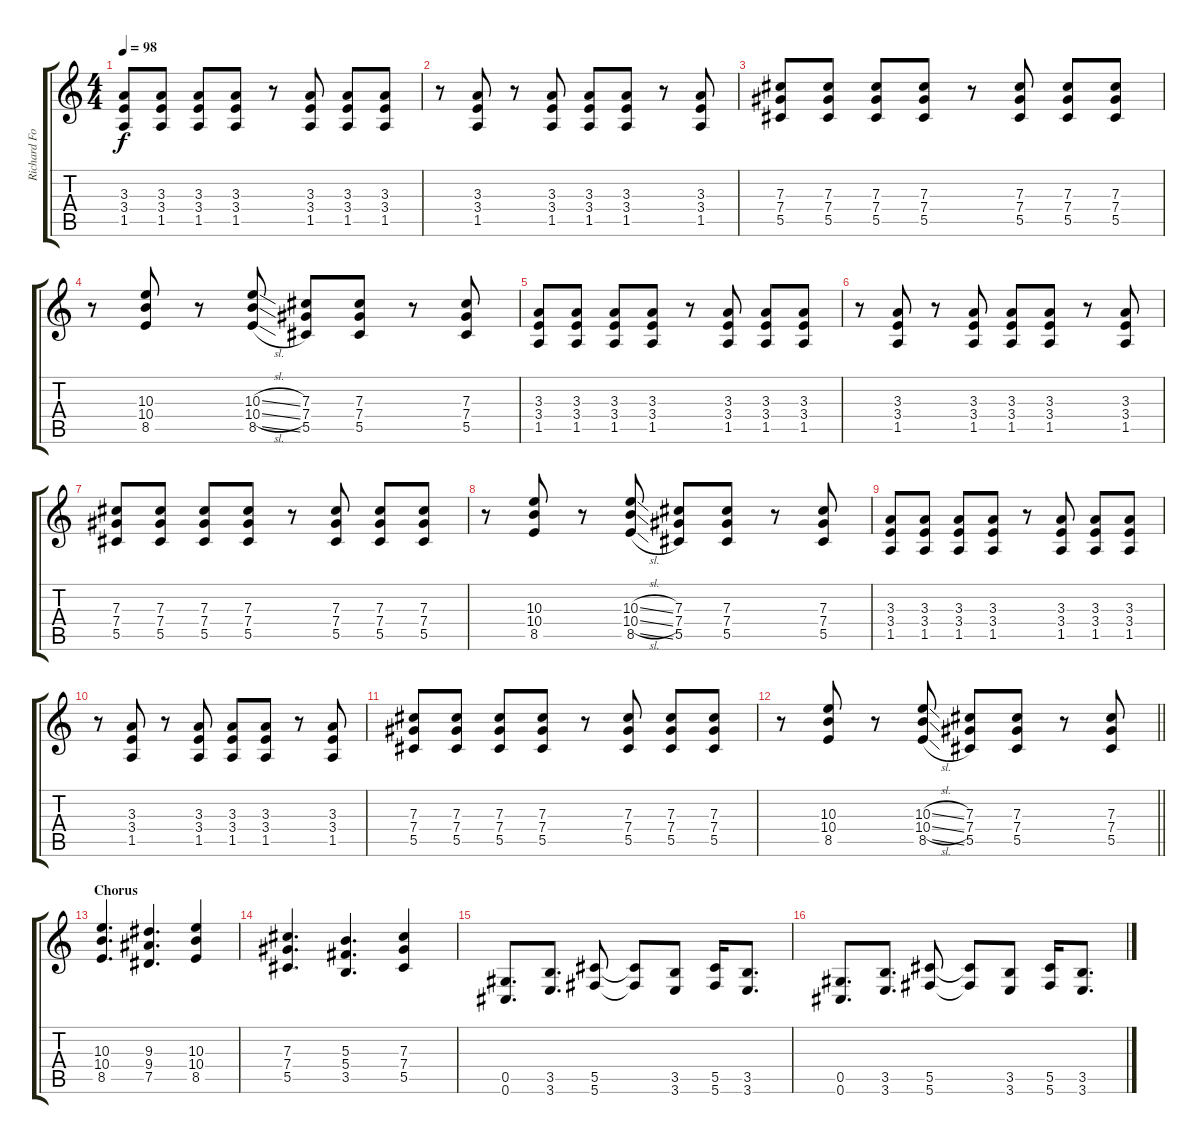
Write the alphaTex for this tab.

\track ("Richard Fortus" "Richard Fo") {instrument distortionguitar}
\staff {score tabs}
\tuning (Eb4 Bb3 Gb3 Db3 Ab2 Db2) {hide}
\ts (4 4)
\tempo 98
\clef g2
\ks c
(3.3 3.4 1.5).8{dy f} (3.3 3.4 1.5).8 (3.3 3.4 1.5).8 (3.3 3.4 1.5).8 r.8 (3.3 3.4 1.5).8 (3.3 3.4 1.5).8 (3.3 3.4 1.5).8 |
r.8 (3.3 3.4 1.5).8 r.8 (3.3 3.4 1.5).8 (3.3 3.4 1.5).8 (3.3 3.4 1.5).8 r.8 (3.3 3.4 1.5).8 |
(7.3 7.4 5.5).8 (7.3 7.4 5.5).8 (7.3 7.4 5.5).8 (7.3 7.4 5.5).8 r.8 (7.3 7.4 5.5).8 (7.3 7.4 5.5).8 (7.3 7.4 5.5).8 |
r.8 (10.3 10.4 8.5).8 r.8 (10.3{sl} 10.4{sl} 8.5{sl}).8 (7.3 7.4 5.5).8 (7.3 7.4 5.5).8 r.8 (7.3 7.4 5.5).8 |
(3.3 3.4 1.5).8 (3.3 3.4 1.5).8 (3.3 3.4 1.5).8 (3.3 3.4 1.5).8 r.8 (3.3 3.4 1.5).8 (3.3 3.4 1.5).8 (3.3 3.4 1.5).8 |
r.8 (3.3 3.4 1.5).8 r.8 (3.3 3.4 1.5).8 (3.3 3.4 1.5).8 (3.3 3.4 1.5).8 r.8 (3.3 3.4 1.5).8 |
(7.3 7.4 5.5).8 (7.3 7.4 5.5).8 (7.3 7.4 5.5).8 (7.3 7.4 5.5).8 r.8 (7.3 7.4 5.5).8 (7.3 7.4 5.5).8 (7.3 7.4 5.5).8 |
r.8 (10.3 10.4 8.5).8 r.8 (10.3{sl} 10.4{sl} 8.5{sl}).8 (7.3 7.4 5.5).8 (7.3 7.4 5.5).8 r.8 (7.3 7.4 5.5).8 |
(3.3 3.4 1.5).8 (3.3 3.4 1.5).8 (3.3 3.4 1.5).8 (3.3 3.4 1.5).8 r.8 (3.3 3.4 1.5).8 (3.3 3.4 1.5).8 (3.3 3.4 1.5).8 |
r.8 (3.3 3.4 1.5).8 r.8 (3.3 3.4 1.5).8 (3.3 3.4 1.5).8 (3.3 3.4 1.5).8 r.8 (3.3 3.4 1.5).8 |
(7.3 7.4 5.5).8 (7.3 7.4 5.5).8 (7.3 7.4 5.5).8 (7.3 7.4 5.5).8 r.8 (7.3 7.4 5.5).8 (7.3 7.4 5.5).8 (7.3 7.4 5.5).8 |
\barLineRight lightlight
r.8 (10.3 10.4 8.5).8 r.8 (10.3{sl} 10.4{sl} 8.5{sl}).8 (7.3 7.4 5.5).8 (7.3 7.4 5.5).8 r.8 (7.3 7.4 5.5).8 |
\section ("" "Chorus")
(10.3 10.4 8.5).4{d} (9.3 9.4 7.5).4{d} (10.3 10.4 8.5).4 |
(7.3 7.4 5.5).4{d} (5.3 5.4 3.5).4{d} (7.3 7.4 5.5).4 |
(0.5 0.6).8{d} (3.5 3.6).8{d} (5.5 5.6).8 (5.5{t} 5.6{t}).8 (3.5 3.6).8 (5.5 5.6).16 (3.5 3.6).8{d} |
(0.5 0.6).8{d} (3.5 3.6).8{d} (5.5 5.6).8 (5.5{t} 5.6{t}).8 (3.5 3.6).8 (5.5 5.6).16 (3.5 3.6).8{d}
